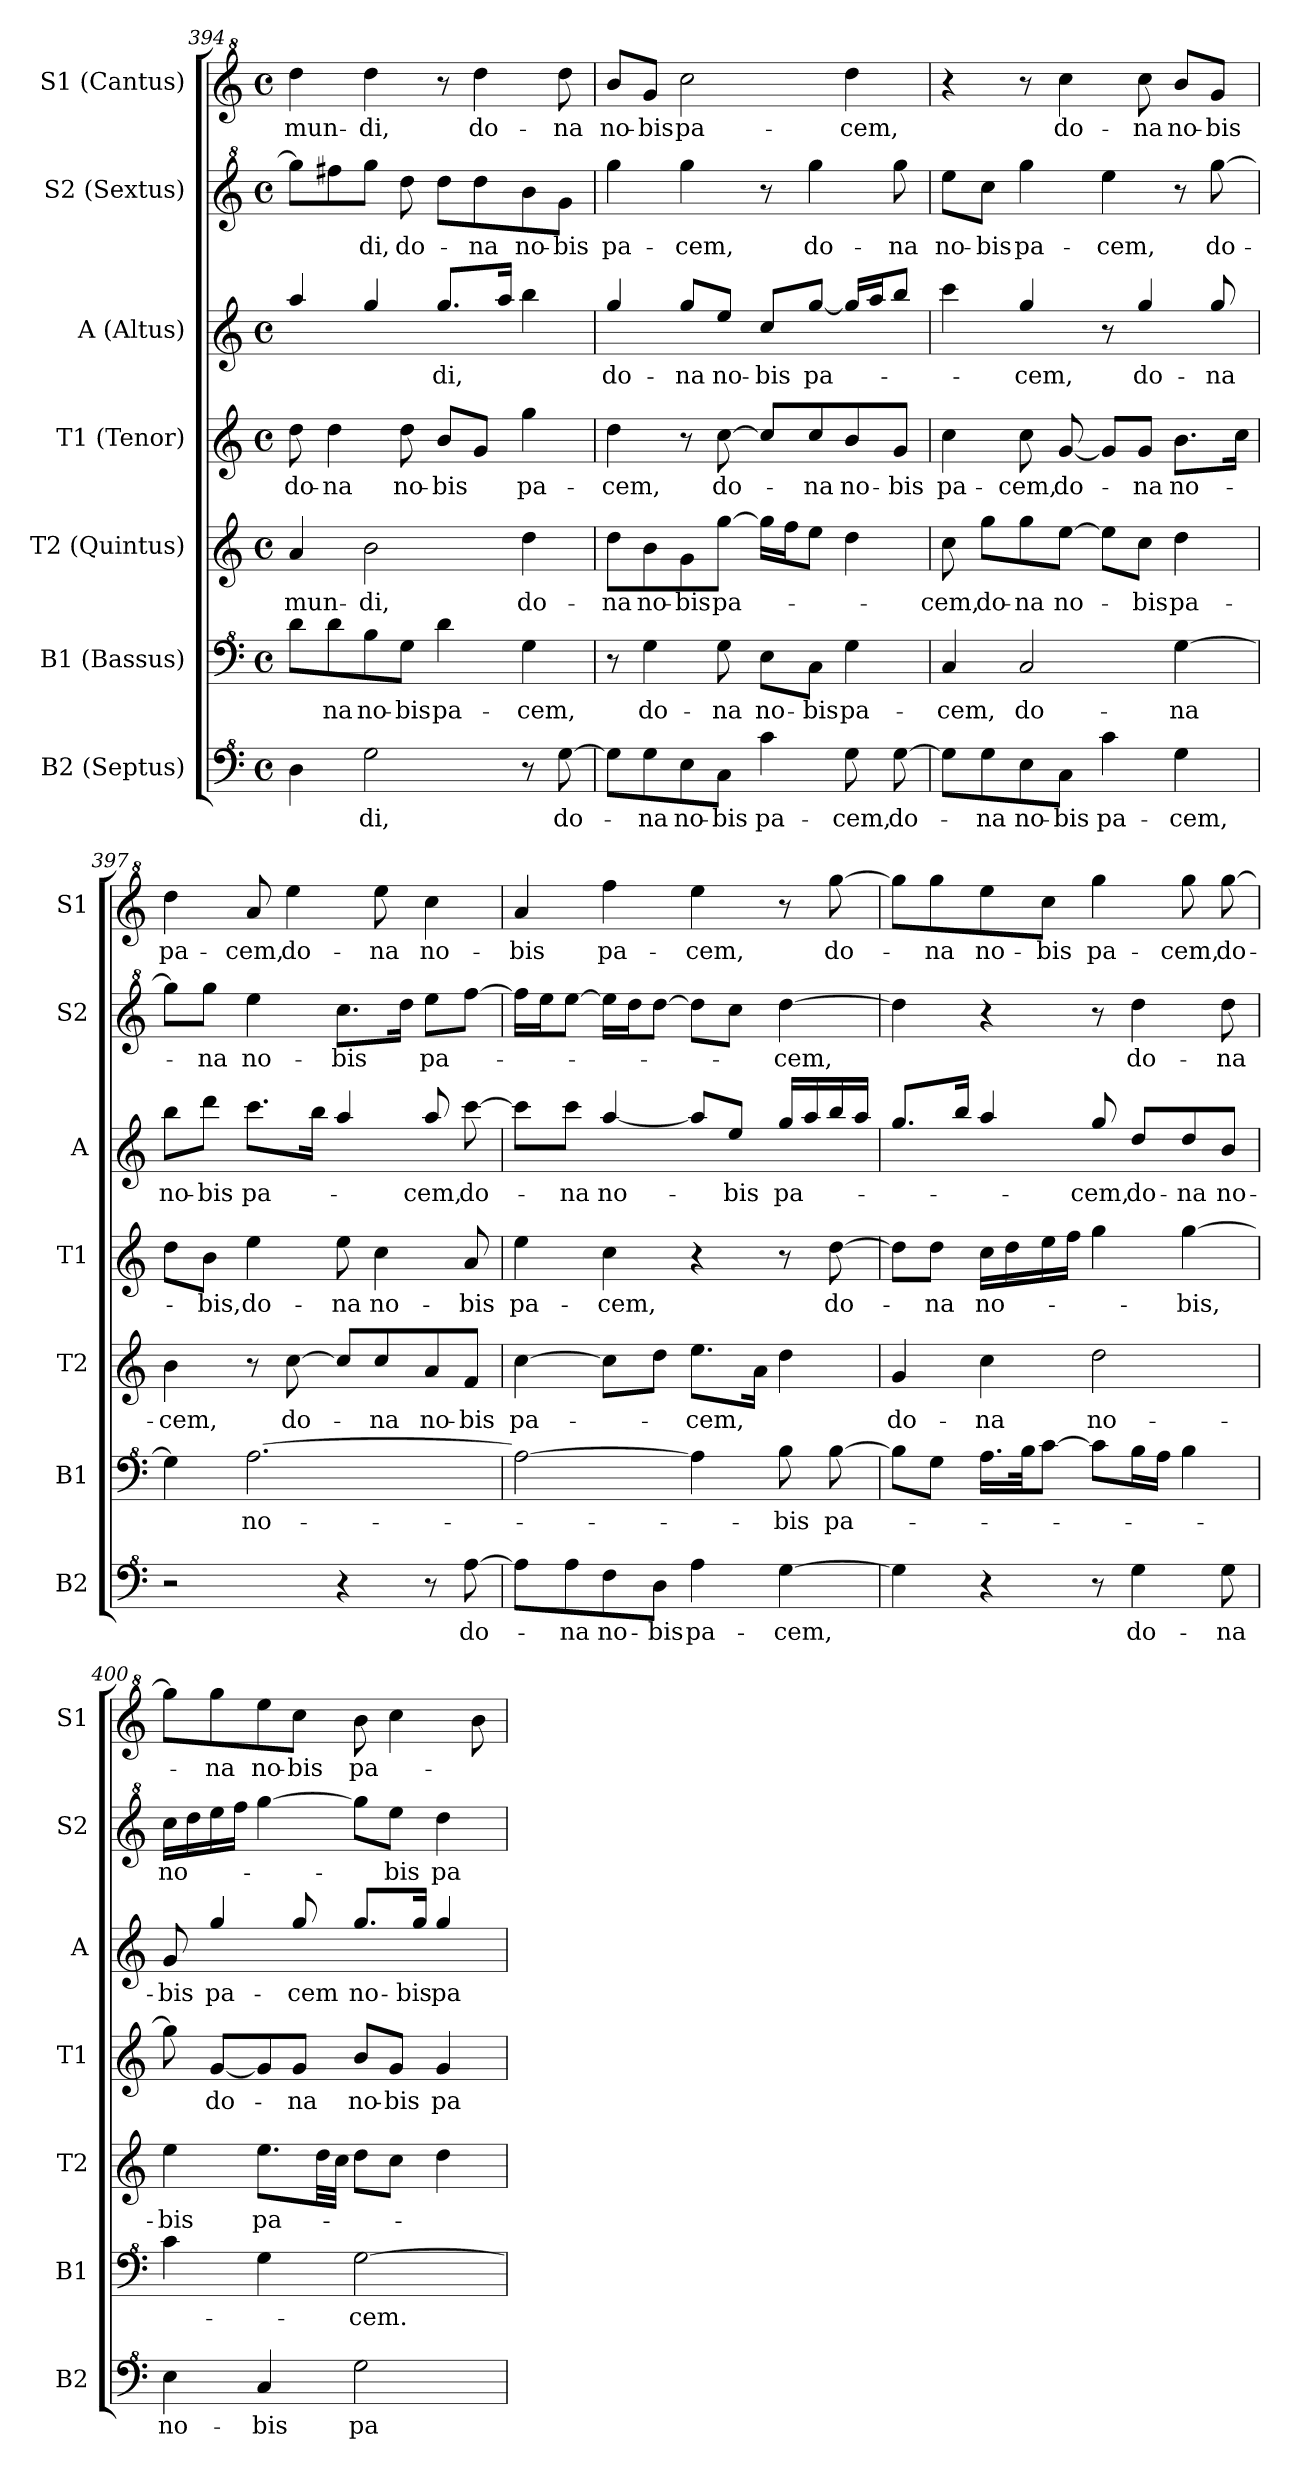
**kern	**text	**kern	**text	**kern	**text	**kern	**text	**kern	**text	**kern	**text	**kern	**text
*part7	*part7	*part6	*part6	*part5	*part5	*part4	*part4	*part3	*part3	*part2	*part2	*part1	*part1
*staff7	*staff7	*staff6	*staff6	*staff5	*staff5	*staff4	*staff4	*staff3	*staff3	*staff2	*staff2	*staff1	*staff1
*I"B2 (Septus)	*	*I"B1 (Bassus)	*	*I"T2 (Quintus)	*	*I"T1 (Tenor)	*	*I"A (Altus)	*	*I"S2 (Sextus)	*	*I"S1 (Cantus)	*
*I'B2	*	*I'B1	*	*I'T2	*	*I'T1	*	*I'A	*	*I'S2	*	*I'S1	*
*clefF^4	*	*clefF^4	*	*clefG2	*	*clefG2	*	*clefG2	*	*clefG^2	*	*clefG^2	*
*k[]	*	*k[]	*	*k[]	*	*k[]	*	*k[]	*	*k[]	*	*k[]	*
*M4/4	*	*M4/4	*	*M4/4	*	*M4/4	*	*M4/4	*	*M4/4	*	*M4/4	*
*met(c)	*	*met(c)	*	*met(c)	*	*met(c)	*	*met(c)	*	*met(c)	*	*met(c)	*
=394	=394	=394	=394	=394	=394	=394	=394	=394	=394	=394	=394	=394	=394
!	!	!	!	!	!LO:LY:b	!	!LO:LY:b	!	!	!	!	!	!LO:LY:b
4d\	.	8dd\L	.	4a/	mun-	8dd\	do-	4aa/	.	8ggg\L]	.	4ddd\	mun-
!	!	!	!LO:LY:b	!	!	!	!LO:LY:b	!	!	!	!	!	!
.	.	8dd\	-na	.	.	4dd\	-na	.	.	8fff#X\	.	.	.
!	!LO:LY:b	!	!LO:LY:b	!	!LO:LY:b	!	!	!	!	!	!LO:LY:b	!	!LO:LY:b
2g\	-di,	8b\	no-	2b\	-di,	.	.	4gg/	.	8ggg\J	-di,	4ddd\	-di,
!	!	!	!LO:LY:b	!	!	!	!LO:LY:b	!	!	!	!LO:LY:b	!	!
.	.	8g\J	-bis	.	.	8dd\	no-	.	.	8ddd\	do-	.	.
!	!	!	!LO:LY:b	!	!	!	!LO:LY:b	!	!LO:LY:b	!	!	!	!
.	.	4dd\	pa-	.	.	8b/L	-bis	8.gg/L	-di,	8ddd\L	.	8r	.
!	!	!	!	!	!	!	!	!	!	!	!LO:LY:b	!	!LO:LY:b
.	.	.	.	.	.	8g/J	.	.	.	8ddd\	-na	4ddd\	do-
.	.	.	.	.	.	.	.	16aa/Jk	.	.	.	.	.
!	!	!	!LO:LY:b	!	!LO:LY:b	!	!LO:LY:b	!	!	!	!LO:LY:b	!	!
8r	.	4g\	-cem,	4dd\	do-	4gg\	pa-	4bb\	.	8bb\	no-	.	.
!	!LO:LY:b	!	!	!	!	!	!	!	!	!	!LO:LY:b	!	!LO:LY:b
[8g\	do-	.	.	.	.	.	.	.	.	8gg\J	-bis	8ddd\	-na
!!LO:LB:g=z
=395	=395	=395	=395	=395	=395	=395	=395	=395	=395	=395	=395	=395	=395
!	!	!	!	!	!LO:LY:b	!	!LO:LY:b	!	!LO:LY:b	!	!LO:LY:b	!	!LO:LY:b
8g\L]	.	8r	.	8dd\L	-na	4dd\	-cem,	4gg/	do-	4ggg\	pa-	8bb/L	no-
!	!LO:LY:b	!	!LO:LY:b	!	!LO:LY:b	!	!	!	!	!	!	!	!LO:LY:b
8g\	-na	4g\	do-	8b\	no-	.	.	.	.	.	.	8gg/J	-bis
!	!LO:LY:b	!	!	!	!LO:LY:b	!	!	!	!LO:LY:b	!	!LO:LY:b	!	!LO:LY:b
8e\	no-	.	.	8g\	-bis	8r	.	8gg/L	-na	4ggg\	-cem,	2ccc\	pa-
!	!LO:LY:b	!	!LO:LY:b	!	!LO:LY:b	!	!LO:LY:b	!	!LO:LY:b	!	!	!	!
8c\J	-bis	8g\	-na	[8gg\J	pa-	[8cc\	do-	8ee/J	no-	.	.	.	.
!	!LO:LY:b	!	!LO:LY:b	!	!	!	!	!	!LO:LY:b	!	!	!	!
4cc\	pa-	8e\L	no-	16gg\LL]	.	8cc/L]	.	8cc/L	-bis	8r	.	.	.
.	.	.	.	16ff\J	.	.	.	.	.	.	.	.	.
!	!	!	!LO:LY:b	!	!	!	!LO:LY:b	!	!LO:LY:b	!	!LO:LY:b	!	!
.	.	8c\J	-bis	8ee\J	.	8cc/	-na	[8gg/J	pa-	4ggg\	do-	.	.
!	!LO:LY:b	!	!LO:LY:b	!	!	!	!LO:LY:b	!	!	!	!	!	!LO:LY:b
8g\	-cem,	4g\	pa-	4dd\	.	8b/	no-	16gg/LL]	.	.	.	4ddd\	-cem,
.	.	.	.	.	.	.	.	16aa/J	.	.	.	.	.
!	!LO:LY:b	!	!	!	!	!	!LO:LY:b	!	!	!	!LO:LY:b	!	!
[8g\	do-	.	.	.	.	8g/J	-bis	8bb/J	.	8ggg\	-na	.	.
=396	=396	=396	=396	=396	=396	=396	=396	=396	=396	=396	=396	=396	=396
!	!	!	!LO:LY:b	!	!LO:LY:b	!	!LO:LY:b	!	!	!	!LO:LY:b	!	!
8g\L]	.	4c/	-cem,	8cc\	-cem,	4cc\	pa-	4ccc\	.	8eee\L	no-	4r	.
!	!LO:LY:b	!	!	!	!LO:LY:b	!	!	!	!	!	!LO:LY:b	!	!
8g\	-na	.	.	8gg\L	do-	.	.	.	.	8ccc\J	-bis	.	.
!	!LO:LY:b	!	!LO:LY:b	!	!LO:LY:b	!	!LO:LY:b	!	!LO:LY:b	!	!LO:LY:b	!	!
8e\	no-	2c/	do-	8gg\	-na	8cc\	-cem,	4gg/	-cem,	4ggg\	pa-	8r	.
!	!LO:LY:b	!	!	!	!LO:LY:b	!	!LO:LY:b	!	!	!	!	!	!LO:LY:b
8c\J	-bis	.	.	[8ee\J	no-	[8g/	do-	.	.	.	.	4ccc\	do-
!	!LO:LY:b	!	!	!	!	!	!	!	!	!	!LO:LY:b	!	!
4cc\	pa-	.	.	8ee\L]	.	8g/L]	.	8r	.	4eee\	-cem,	.	.
!	!	!	!	!	!LO:LY:b	!	!LO:LY:b	!	!LO:LY:b	!	!	!	!LO:LY:b
.	.	.	.	8cc\J	-bis	8g/J	-na	4gg/	do-	.	.	8ccc\	-na
!	!LO:LY:b	!	!LO:LY:b	!	!LO:LY:b	!	!LO:LY:b	!	!	!	!	!	!LO:LY:b
4g\	-cem,	[4g\	-na	4dd\	pa-	8.b\L	no-	.	.	8r	.	8bb/L	no-
!	!	!	!	!	!	!	!	!	!LO:LY:b	!	!LO:LY:b	!	!LO:LY:b
.	.	.	.	.	.	.	.	8gg/	-na	[8ggg\	do-	8gg/J	-bis
.	.	.	.	.	.	16cc\Jk	.	.	.	.	.	.	.
=397	=397	=397	=397	=397	=397	=397	=397	=397	=397	=397	=397	=397	=397
!	!	!	!	!	!LO:LY:b	!	!	!	!LO:LY:b	!	!	!	!LO:LY:b
2r	.	4g\]	.	4b\	-cem,	8dd\L	.	8bb\L	no-	8ggg\L]	.	4ddd\	pa-
!	!	!	!	!	!	!	!LO:LY:b	!	!LO:LY:b	!	!LO:LY:b	!	!
.	.	.	.	.	.	8b\J	-bis,	8ddd\J	-bis	8ggg\J	-na	.	.
!	!	!	!LO:LY:b	!	!	!	!LO:LY:b	!	!LO:LY:b	!	!LO:LY:b	!	!LO:LY:b
.	.	[2.a\	no-	8r	.	4ee\	do-	8.ccc\L	pa-	4eee\	no-	8aa/	-cem,
!	!	!	!	!	!LO:LY:b	!	!	!	!	!	!	!	!LO:LY:b
.	.	.	.	[8cc\	do-	.	.	.	.	.	.	4eee\	do-
.	.	.	.	.	.	.	.	16bb\Jk	.	.	.	.	.
!	!	!	!	!	!	!	!LO:LY:b	!	!	!	!LO:LY:b	!	!
4r	.	.	.	8cc/L]	.	8ee\	-na	4aa/	.	8.ccc\L	-bis	.	.
!	!	!	!	!	!LO:LY:b	!	!LO:LY:b	!	!	!	!	!	!LO:LY:b
.	.	.	.	8cc/	-na	4cc\	no-	.	.	.	.	8eee\	-na
.	.	.	.	.	.	.	.	.	.	16ddd\Jk	.	.	.
!	!	!	!	!	!LO:LY:b	!	!	!	!LO:LY:b	!	!LO:LY:b	!	!LO:LY:b
8r	.	.	.	8a/	no-	.	.	8aa/	-cem,	8eee\L	pa-	4ccc\	no-
!	!LO:LY:b	!	!	!	!LO:LY:b	!	!LO:LY:b	!	!LO:LY:b	!	!	!	!
[8a\	do-	.	.	8f/J	-bis	8a/	-bis	[8ccc\	do-	[8fff\J	.	.	.
=398	=398	=398	=398	=398	=398	=398	=398	=398	=398	=398	=398	=398	=398
!	!	!	!	!	!LO:LY:b	!	!LO:LY:b	!	!	!	!	!	!LO:LY:b
8a\L]	.	2a\_	.	[4cc\	pa-	4ee\	pa-	8ccc\L]	.	16fff\LL]	.	4aa/	-bis
.	.	.	.	.	.	.	.	.	.	16eee\J	.	.	.
!	!LO:LY:b	!	!	!	!	!	!	!	!LO:LY:b	!	!	!	!
8a\	-na	.	.	.	.	.	.	8ccc\J	-na	[8eee\J	.	.	.
!	!LO:LY:b	!	!	!	!	!	!LO:LY:b	!	!LO:LY:b	!	!	!	!LO:LY:b
8f\	no-	.	.	8cc\L]	.	4cc\	-cem,	[4aa/	no-	16eee\LL]	.	4fff\	pa-
.	.	.	.	.	.	.	.	.	.	16ddd\J	.	.	.
!	!LO:LY:b	!	!	!	!	!	!	!	!	!	!	!	!
8d\J	-bis	.	.	8dd\J	.	.	.	.	.	[8ddd\J	.	.	.
!	!LO:LY:b	!	!	!	!LO:LY:b	!	!	!	!	!	!	!	!LO:LY:b
4a\	pa-	4a\]	.	8.ee\L	-cem,	4r	.	8aa/L]	.	8ddd\L]	.	4eee\	-cem,
!	!	!	!	!	!	!	!	!	!LO:LY:b	!	!	!	!
.	.	.	.	.	.	.	.	8ee/J	-bis	8ccc\J	.	.	.
.	.	.	.	16a\Jk	.	.	.	.	.	.	.	.	.
!	!LO:LY:b	!	!LO:LY:b	!	!	!	!	!	!LO:LY:b	!	!LO:LY:b	!	!
[4g\	-cem,	8b\	-bis	4dd\	.	8r	.	16gg/LL	pa-	[4ddd\	-cem,	8r	.
.	.	.	.	.	.	.	.	16aa/	.	.	.	.	.
!	!	!	!LO:LY:b	!	!	!	!LO:LY:b	!	!	!	!	!	!LO:LY:b
.	.	[8b\	pa-	.	.	[8dd\	do-	16bb/	.	.	.	[8ggg\	do-
.	.	.	.	.	.	.	.	16aa/JJ	.	.	.	.	.
!!LO:PB:g=z
=399	=399	=399	=399	=399	=399	=399	=399	=399	=399	=399	=399	=399	=399
!	!	!	!	!	!LO:LY:b	!	!	!	!	!	!	!	!
4g\]	.	8b\L]	.	4g/	do-	8dd\L]	.	8.gg/L	.	4ddd\]	.	8ggg\L]	.
!	!	!	!	!	!	!	!LO:LY:b	!	!	!	!	!	!LO:LY:b
.	.	8g\J	.	.	.	8dd\J	-na	.	.	.	.	8ggg\	-na
.	.	.	.	.	.	.	.	16bb/Jk	.	.	.	.	.
!	!	!	!	!	!LO:LY:b	!	!LO:LY:b	!	!	!	!	!	!LO:LY:b
4r	.	16.a\LL	.	4cc\	-na	16cc\LL	no-	4aa/	.	4r	.	8eee\	no-
.	.	.	.	.	.	16dd\	.	.	.	.	.	.	.
.	.	32b\JK	.	.	.	.	.	.	.	.	.	.	.
!	!	!	!	!	!	!	!	!	!	!	!	!	!LO:LY:b
.	.	[8cc\J	.	.	.	16ee\	.	.	.	.	.	8ccc\J	-bis
.	.	.	.	.	.	16ff\JJ	.	.	.	.	.	.	.
!	!	!	!	!	!LO:LY:b	!	!	!	!LO:LY:b	!	!	!	!LO:LY:b
8r	.	8cc\L]	.	2dd\	no-	4gg\	.	8gg/	-cem,	8r	.	4ggg\	pa-
!	!LO:LY:b	!	!	!	!	!	!	!	!LO:LY:b	!	!LO:LY:b	!	!
4g\	do-	16b\L	.	.	.	.	.	8dd/L	do-	4ddd\	do-	.	.
.	.	16a\JJ	.	.	.	.	.	.	.	.	.	.	.
!	!	!	!	!	!	!	!LO:LY:b	!	!LO:LY:b	!	!	!	!LO:LY:b
.	.	4b\	.	.	.	[4gg\	-bis,	8dd/	-na	.	.	8ggg\	-cem,
!	!LO:LY:b	!	!	!	!	!	!	!	!LO:LY:b	!	!LO:LY:b	!	!LO:LY:b
8g\	-na	.	.	.	.	.	.	8b/J	no-	8ddd\	-na	[8ggg\	do-
=400	=400	=400	=400	=400	=400	=400	=400	=400	=400	=400	=400	=400	=400
!	!LO:LY:b	!	!	!	!LO:LY:b	!	!	!	!LO:LY:b	!	!LO:LY:b	!	!
4e\	no-	4cc\	.	4ee\	-bis	8gg\]	.	8g/	-bis	16ccc\LL	-no-	8ggg\L]	.
.	.	.	.	.	.	.	.	.	.	16ddd\	.	.	.
!	!	!	!	!	!	!	!LO:LY:b	!	!LO:LY:b	!	!	!	!LO:LY:b
.	.	.	.	.	.	[8g/L	do-	4gg/	pa-	16eee\	.	8ggg\	-na
.	.	.	.	.	.	.	.	.	.	16fff\JJ	.	.	.
!	!LO:LY:b	!	!	!	!LO:LY:b	!	!	!	!	!	!	!	!LO:LY:b
4c/	-bis	4g\	.	8.ee\L	pa-	8g/]	.	.	.	[4ggg\	.	8eee\	no-
!	!	!	!	!	!	!	!LO:LY:b	!	!LO:LY:b	!	!	!	!LO:LY:b
.	.	.	.	.	.	8g/J	-na	8gg/	-cem	.	.	8ccc\J	-bis
.	.	.	.	32dd\LL	.	.	.	.	.	.	.	.	.
.	.	.	.	32cc\JJJ	.	.	.	.	.	.	.	.	.
!	!LO:LY:b	!	!LO:LY:b	!	!	!	!LO:LY:b	!	!LO:LY:b	!	!	!	!LO:LY:b
2g\	pa-	[2g\	-cem.	8dd\L	.	8b/L	no-	8.gg/L	no-	8ggg\L]	.	8bb\	pa-
!	!	!	!	!	!	!	!LO:LY:b	!	!	!	!LO:LY:b	!	!
.	.	.	.	8cc\J	.	8g/J	-bis	.	.	8eee\J	-bis	4ccc\	.
!	!	!	!	!	!	!	!	!	!LO:LY:b	!	!	!	!
.	.	.	.	.	.	.	.	16gg/Jk	-bis	.	.	.	.
!	!	!	!	!	!	!	!LO:LY:b	!	!LO:LY:b	!	!LO:LY:b	!	!
.	.	.	.	4dd\	.	4g/	pa-	4gg/	pa-	4ddd\	pa-	.	.
.	.	.	.	.	.	.	.	.	.	.	.	8bb\	.
=	=	=	=	=	=	=	=	=	=	=	=	=	=
*-	*-	*-	*-	*-	*-	*-	*-	*-	*-	*-	*-	*-	*-
